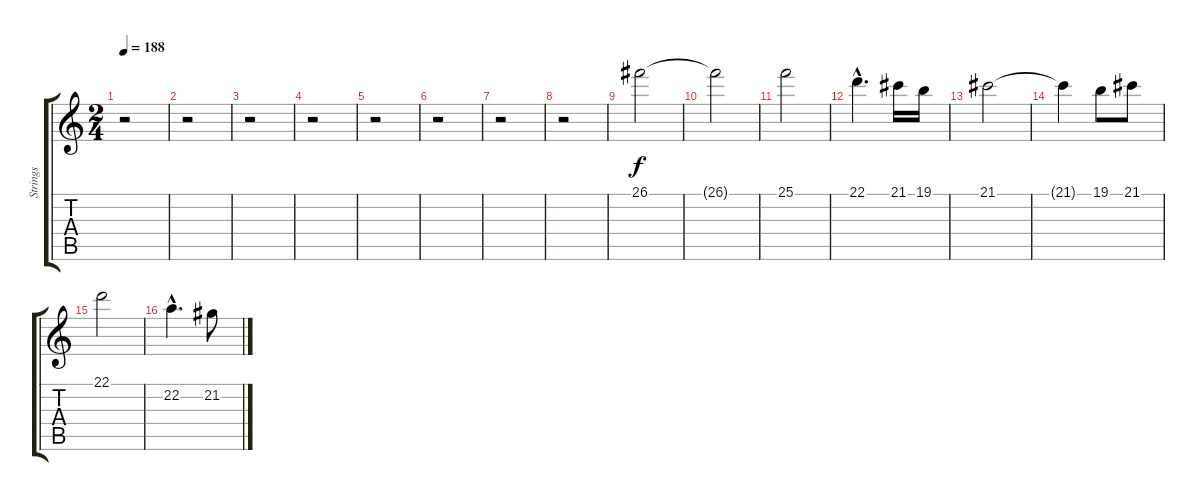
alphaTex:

\track ("Strings" "Strings") {instrument stringensemble1}
\staff {score tabs}
\tuning (E4 B3 G3 D3 A2 E2) {hide}
\ts (2 4)
\tempo 188
\clef g2
\ks c
r.2{dy f} |
r.2 |
r.2 |
r.2 |
r.2 |
r.2 |
r.2 |
r.2 |
26.1.2 |
26.1{t}.2 |
25.1.2 |
22.1{hac}.4{d} 21.1.16 19.1.16 |
21.1.2 |
21.1{t}.4 19.1.8 21.1.8 |
22.1.2 |
22.2{hac}.4{d} 21.2.8
